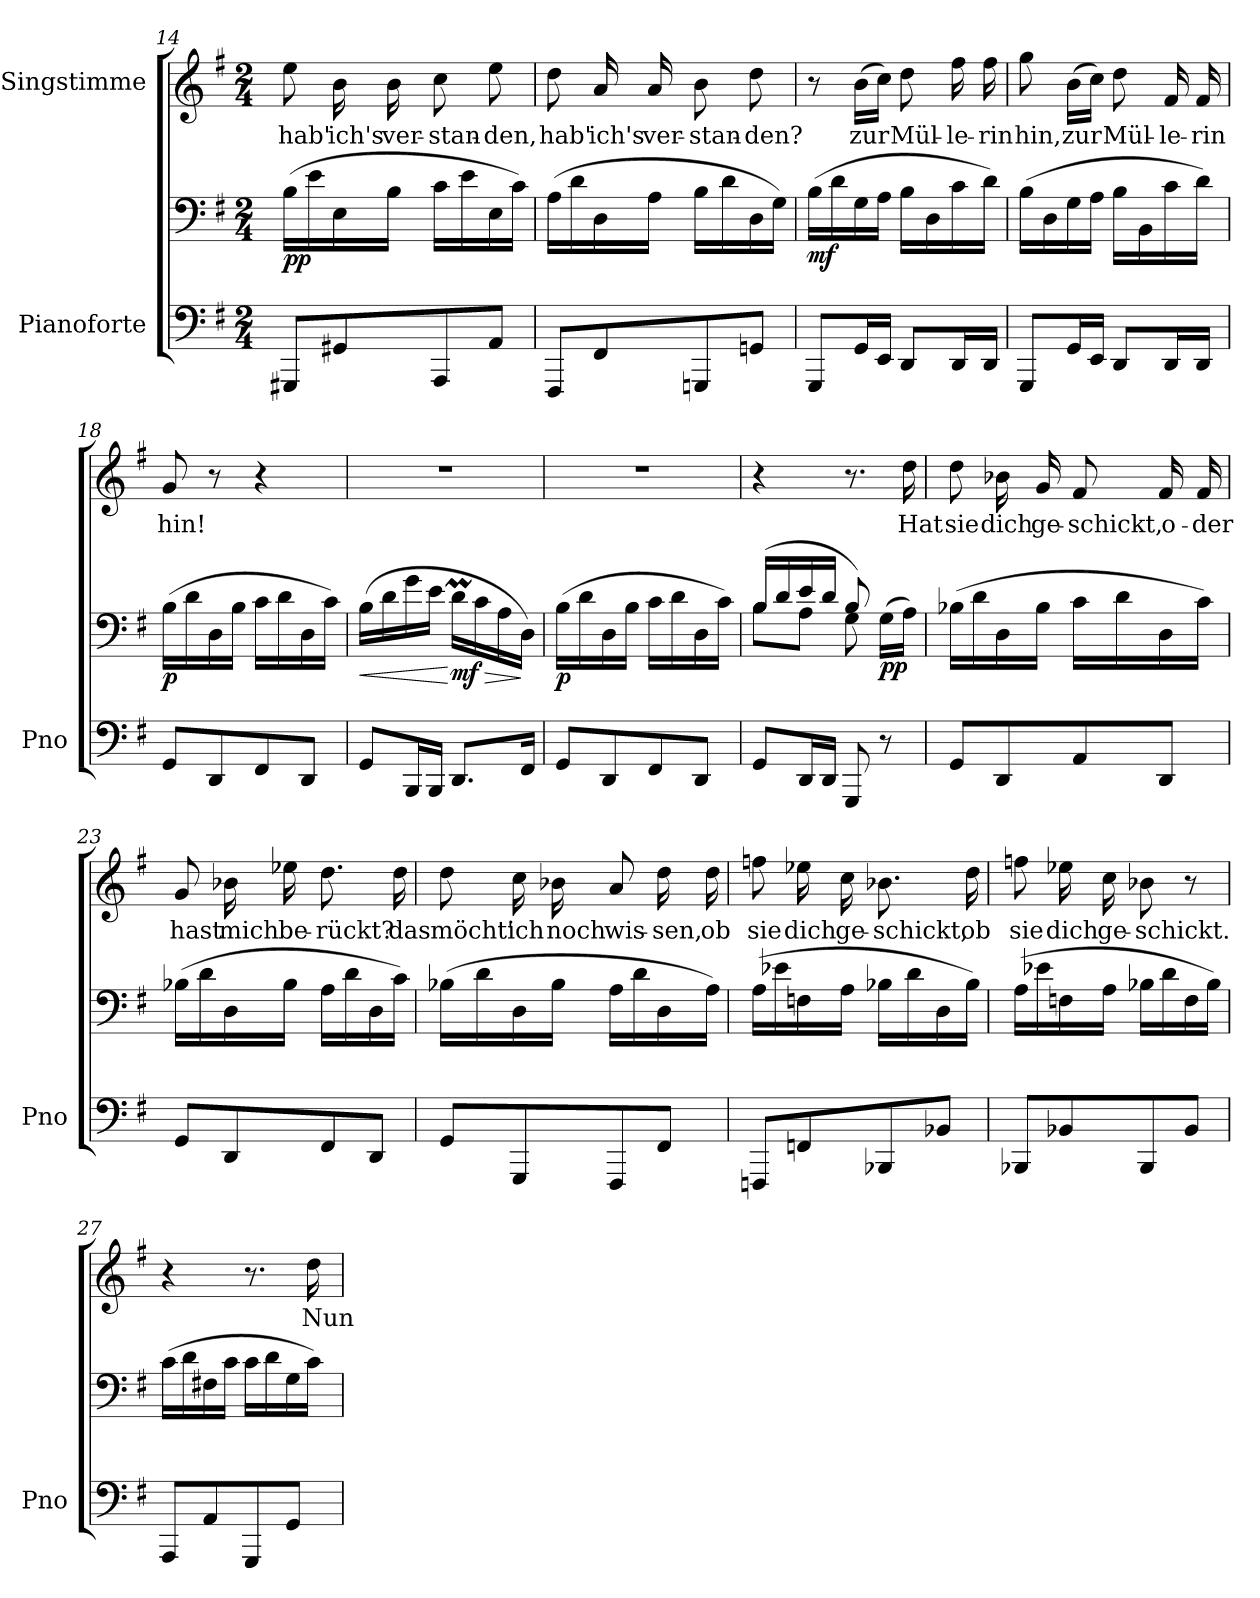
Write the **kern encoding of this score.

**kern	**kern	**dynam	**kern	**text
*part2	*part2	*part2	*part1	*part1
*staff3	*staff2	*staff2/3	*staff1	*staff1
*I"Pianoforte	*	*	*I"Singstimme	*
*I'Pno	*	*	*	*
*clefF4	*clefF4	*	*clefG2	*
*k[f#]	*k[f#]	*	*k[f#]	*
*M2/4	*M2/4	*	*M2/4	*
=14	=14	=14	=14	=14
!	!	!LO:DY:b	!	!LO:LY:b
8GGG#X/L	(16B\LL	pp	8ee\	hab'
.	16e\	.	.	.
!	!	!	!	!LO:LY:b
8GG#X/	16E\	.	16b\	ich's
!	!	!	!	!LO:LY:b
.	16B\JJ	.	16b\	ver-
!	!	!	!	!LO:LY:b
8AAA/	16c\LL	.	8cc\	-stan-
.	16e\	.	.	.
!	!	!	!	!LO:LY:b
8AA/J	16E\	.	8ee\	-den,
.	16c\JJ)	.	.	.
=15	=15	=15	=15	=15
!	!	!	!	!LO:LY:b
8FFF#/L	(16A\LL	.	8dd\	hab'
.	16d\	.	.	.
!	!	!	!	!LO:LY:b
8FF#/	16D\	.	16a/	ich's
!	!	!	!	!LO:LY:b
.	16A\JJ	.	16a/	ver-
!	!	!	!	!LO:LY:b
8GGGn/	16B\LL	.	8b\	-stan-
.	16d\	.	.	.
!	!	!	!	!LO:LY:b
8GGn/J	16D\	.	8dd\	-den?
.	16G\JJ)	.	.	.
=16	=16	=16	=16	=16
!	!	!LO:DY:b	!	!
8GGG/L	(16B\LL	mf	8r	.
.	16d\	.	.	.
!	!	!	!	!LO:LY:b
16GG/L	16G\	.	(16b\LL	zur
16EE/JJ	16A\JJ	.	16cc\JJ)	.
!	!	!	!	!LO:LY:b
8DD/L	16B\LL	.	8dd\	Mül-
.	16D\	.	.	.
!	!	!	!	!LO:LY:b
16DD/L	16c\	.	16ff#\	-le-
!	!	!	!	!LO:LY:b
16DD/JJ	16d\JJ)	.	16ff#\	-rin
!!LO:LB:g=z
=17	=17	=17	=17	=17
!	!	!	!	!LO:LY:b
8GGG/L	(16B\LL	.	8gg\	hin,
.	16D\	.	.	.
!	!	!	!	!LO:LY:b
16GG/L	16G\	.	(16b\LL	zur
16EE/JJ	16A\JJ	.	16cc\JJ)	.
!	!	!	!	!LO:LY:b
8DD/L	16B\LL	.	8dd\	Mül-
.	16BB\	.	.	.
!	!	!	!	!LO:LY:b
16DD/L	16c\	.	16f#/	-le-
!	!	!	!	!LO:LY:b
16DD/JJ	16d\JJ)	.	16f#/	-rin
=18	=18	=18	=18	=18
!	!	!LO:DY:b	!	!LO:LY:b
8GG/L	(16B\LL	p	8g/	hin!
.	16d\	.	.	.
8DD/	16D\	.	8r	.
.	16B\JJ	.	.	.
8FF#/	16c\LL	.	4r	.
.	16d\	.	.	.
8DD/J	16D\	.	.	.
.	16c\JJ)	.	.	.
=19	=19	=19	=19	=19
!	!	!LO:HP:b	!	!
8GG/L	(16B\LL	<	2r	.
.	16d\	.	.	.
16BBB/L	16g\	.	.	.
16BBB/JJ	16e\JJ	.	.	.
!	!	!LO:HP:n=1:b	!	!
!	!	!LO:DY:n=1:b	!	!
8.DD/L	16dM\LL	[ > mf	.	.
.	16c\	.	.	.
.	16A\	.	.	.
16FF#/Jk	16D\JJ)	]	.	.
=20	=20	=20	=20	=20
!	!	!LO:DY:b	!	!
8GG/L	(16B\LL	p	2r	.
.	16d\	.	.	.
8DD/	16D\	.	.	.
.	16B\JJ	.	.	.
8FF#/	16c\LL	.	.	.
.	16d\	.	.	.
8DD/J	16D\	.	.	.
.	16c\JJ)	.	.	.
!!LO:PB:g=z
=21	=21	=21	=21	=21
*	*^	*	*	*
8GG/L	(16B/LL	8B\L	.	4r	.
.	16d/	.	.	.	.
16DD/L	16e/	8A\J	.	.	.
16DD/JJ	16d/JJ	.	.	.	.
8GGG/	8B/)	8G\	.	8.r	.
!	!	!	!LO:DY:b	!	!
8r	(>16G\LL	8ryy	pp	.	.
!	!	!	!	!	!LO:LY:b
.	16A\JJ)	.	.	16dd\	Hat
*	*v	*v	*	*	*
=22	=22	=22	=22	=22
!	!	!	!	!LO:LY:b
8GG/L	(16B-X\LL	.	8dd\	sie
.	16d\	.	.	.
!	!	!	!	!LO:LY:b
8DD/	16D\	.	16b-X\	dich
!	!	!	!	!LO:LY:b
.	16B-\JJ	.	16g/	ge-
!	!	!	!	!LO:LY:b
8AA/	16c\LL	.	8f#/	-schickt,
.	16d\	.	.	.
!	!	!	!	!LO:LY:b
8DD/J	16D\	.	16f#/	o-
!	!	!	!	!LO:LY:b
.	16c\JJ)	.	16f#/	-der
=23	=23	=23	=23	=23
!	!	!	!	!LO:LY:b
8GG/L	(16B-X\LL	.	8g/	hast
.	16d\	.	.	.
!	!	!	!	!LO:LY:b
8DD/	16D\	.	16b-X\	mich
!	!	!	!	!LO:LY:b
.	16B-\JJ	.	16ee-X\	be-
!	!	!	!	!LO:LY:b
8FF#/	16A\LL	.	8.dd\	-rückt?
.	16d\	.	.	.
8DD/J	16D\	.	.	.
!	!	!	!	!LO:LY:b
.	16c\JJ)	.	16dd\	das
=24	=24	=24	=24	=24
!	!	!	!	!LO:LY:b
8GG/L	(16B-X\LL	.	8dd\	möcht'
.	16d\	.	.	.
!	!	!	!	!LO:LY:b
8GGG/	16D\	.	16cc\	ich
!	!	!	!	!LO:LY:b
.	16B-\JJ	.	16b-X\	noch
!	!	!	!	!LO:LY:b
8FFF#/	16A\LL	.	8a/	wis-
.	16d\	.	.	.
!	!	!	!	!LO:LY:b
8FF#/J	16D\	.	16dd\	-sen,
!	!	!	!	!LO:LY:b
.	16A\JJ)	.	16dd\	ob
!!LO:LB:g=z
=25	=25	=25	=25	=25
!	!	!	!	!LO:LY:b
8FFFn/L	(16A\LL	.	8ffn\	sie
.	16e-X\	.	.	.
!	!	!	!	!LO:LY:b
8FFn/	16Fn\	.	16ee-X\	dich
!	!	!	!	!LO:LY:b
.	16A\JJ	.	16cc\	ge-
!	!	!	!	!LO:LY:b
8BBB-X/	16B-X\LL	.	8.b-X\	-schickt,
.	16d\	.	.	.
8BB-X/J	16D\	.	.	.
!	!	!	!	!LO:LY:b
.	16B-\JJ)	.	16dd\	ob
=26	=26	=26	=26	=26
!	!	!	!	!LO:LY:b
8BBB-X/L	(16A\LL	.	8ffn\	sie
.	16e-X\	.	.	.
!	!	!	!	!LO:LY:b
8BB-X/	16Fn\	.	16ee-X\	dich
!	!	!	!	!LO:LY:b
.	16A\JJ	.	16cc\	ge-
!	!	!	!	!LO:LY:b
8BBB-/	16B-X\LL	.	8b-X\	-schickt.
.	16d\	.	.	.
8BB-/J	16F\	.	8r	.
.	16B-\JJ)	.	.	.
=27	=27	=27	=27	=27
8AAA/L	(16c\LL	.	4r	.
.	16d\	.	.	.
8AA/	16F#X\	.	.	.
.	16c\JJ	.	.	.
8GGG/	16c\LL	.	8.r	.
.	16d\	.	.	.
8GG/J	16G\	.	.	.
!	!	!	!	!LO:LY:b
.	16c\JJ)	.	16dd\	Nun
=	=	=	=	=
*-	*-	*-	*-	*-
